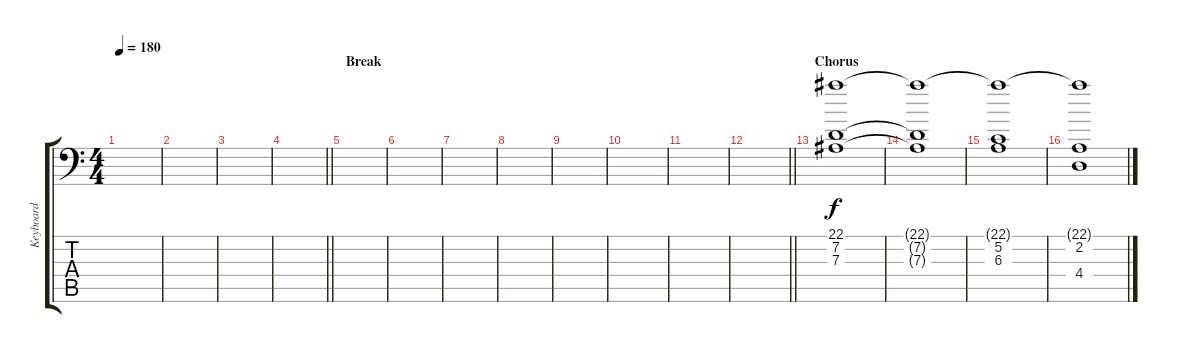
\track ("Keyboard" "Keyboard") {instrument stringensemble1}
\staff {score tabs}
\tuning (C4 G3 Eb3 Bb2 F2 Bb1) {hide}
\ts (4 4)
\tempo 180
\clef f4
\ks c
|
|
|
\barLineRight lightlight
|
\section ("" "Break")
|
|
|
|
|
|
|
\barLineRight lightlight
|
\section ("" "Chorus")
(22.1 7.2 7.3).1{volume 13} |
(22.1{t} 7.2{t} 7.3{t}).1 |
(22.1{t} 5.2 6.3).1 |
(22.1{t} 2.2 4.4).1
